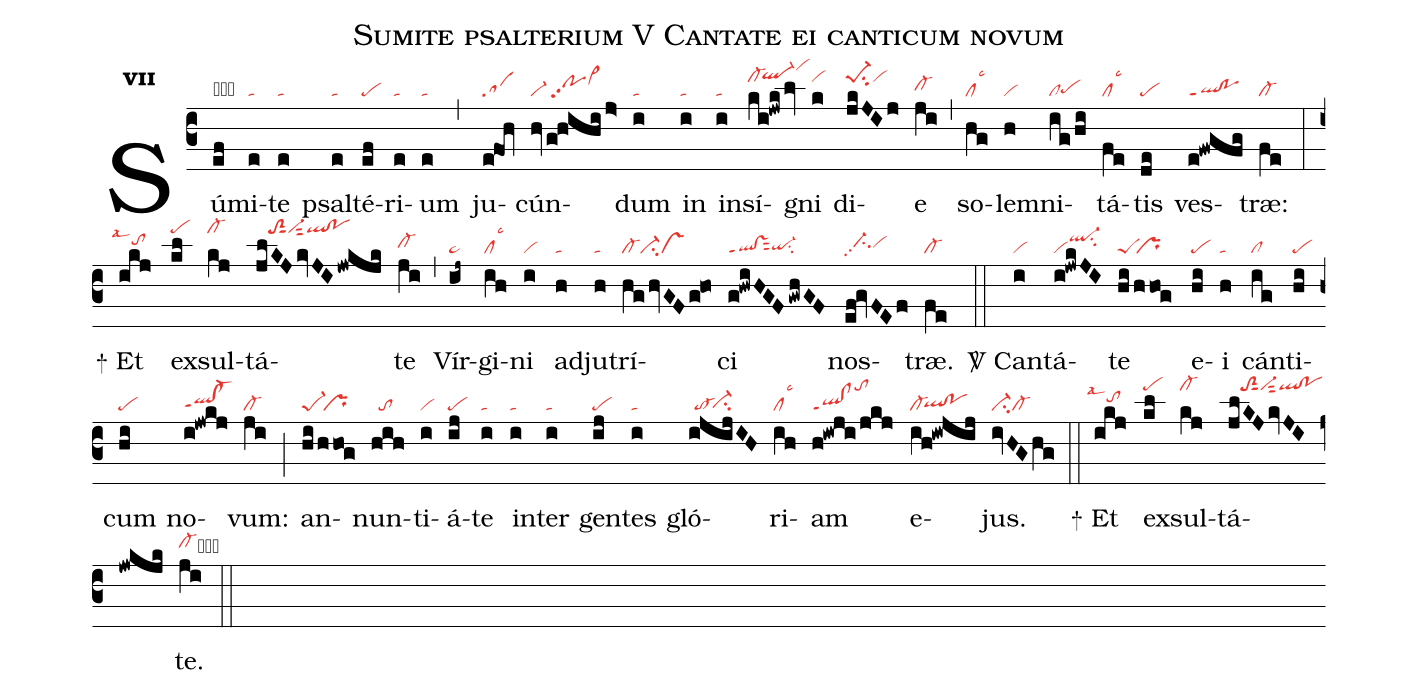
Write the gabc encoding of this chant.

name:Sumite psalterium V Cantate ei canticum novum;
office-part:re;
mode:7;
nabc-lines:1;
%%
initial-style: 1;
name: Sumitge psalterium;
mode: 7;
office-part: Responsorium;
annotation: Resp.;
annotation: vii;
nabc-lines: 1;
%%
(c3) Sú(ef|obpe)mi(e|ta)te(e|ta) psal(e|ta)té(ef|pe)ri(e|ta)um(e|ta) (,) ju(e!foh|sa)cún(hv/g!hihi/j>|vi-/pohipp2vi>hj)dum(i|ta) in(i|ta) in(i|ta)sí(ki!jwk/lv|cl-hk`ql-hlvihp)gni(k|vihk) di(jkJIj|pe-1hksu2vihk)e(ji|cl-hh) (,) so(hg|cllsc3)lem(h|vi)ni(ig/hi|clpehg)tá(fe|cllsc3)tis(de|pe) ves(e!fwgfg|ql!poppt1)træ:(fe|cl-) (:)
<sp>+</sp> Et(ikj|``tohilsal1) ex(kl|pehm)sul(kj|cl-hm)tá(jlKJkvJI/jwkjk|///toS2hmsut1vi-hmsut2qlhm!pohm)te(ji|cl-hh) (,)Vír(ij~|ta>)gi(ih|cllsc3)ni(i|vi) ad(h|ta)ju(h|ta)trí(hg/hvGFg!ho|cl-ci-vs)ci(g!hwiHGF/gwhGF|ql!vsppt1sut2qi-hgsu2) nos(ef!gvFEf|//ci-hhpp2vihh)træ.(fe|cl-) (::)

<sp>V/</sp> Can(i|vi)tá(i!jwkJI|viql-hjsu2)te(hi/hhog|peS`pr) e(hi|pe)i(h|ta) cán(ig|cl)ti(hi|pe)cum(hi|pe) no(i!jwkj|qlhg!cl-hgppt1)vum:(ji|cl-) (;) an(hi/hhog|pe-1`pr)nun(hih|//to)ti(i|vi)á(ij|pe)te(i|ta) in(i|ta)ter(i|ta) gen(ij|pe)tes(i|ta) gló(ijijIH|/to-`ci-hg)ri(ih|cllsc3)am(h!iwji/jkj|ql!clppt1tohm) e(ih!iwjij|cl-`qlhg!pohg)jus.(ivHGhg|ci-cl-) (::)
<sp>+</sp> Et(ikj|``tohilsal1) ex(kl|pehm)sul(kj|cl-hm)tá(jlKJkvJI/jwkjk|///toS2hmsut1vi-hmsut2qlhm!pohm)te.(ji|cl-hhcb) (::)
